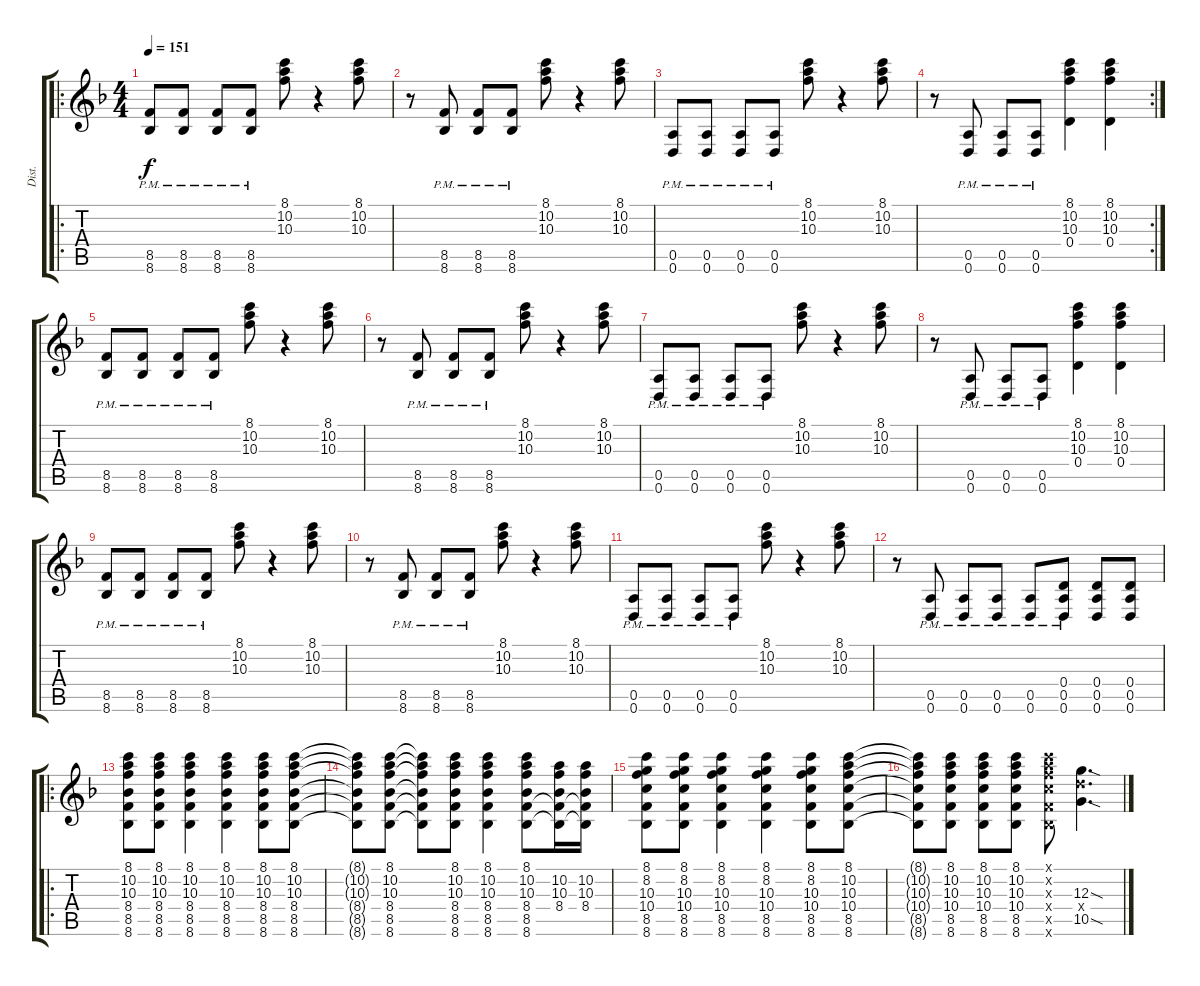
\track ("Dist." "Dist.") {instrument distortionguitar}
\staff {score tabs}
\tuning (E4 B3 G3 D3 A2 D2) {hide}
\ro
\ts (4 4)
\tempo 151
\clef g2
\ks f
(8.5{pm} 8.6{pm}).8{dy f} (8.5{pm} 8.6{pm}).8 (8.5{pm} 8.6{pm}).8 (8.5{pm} 8.6{pm}).8 (8.1 10.2 10.3).8 r.4 (8.1 10.2 10.3).8 |
r.8 (8.5{pm} 8.6{pm}).8 (8.5{pm} 8.6{pm}).8 (8.5{pm} 8.6{pm}).8 (8.1 10.2 10.3).8 r.4 (8.1 10.2 10.3).8 |
(0.5{pm} 0.6{pm}).8 (0.5{pm} 0.6{pm}).8 (0.5{pm} 0.6{pm}).8 (0.5{pm} 0.6{pm}).8 (8.1 10.2 10.3).8 r.4 (8.1 10.2 10.3).8 |
\rc 2
r.8 (0.5{pm} 0.6{pm}).8 (0.5{pm} 0.6{pm}).8 (0.5{pm} 0.6{pm}).8 (8.1 10.2 10.3 0.4).4 (8.1 10.2 10.3 0.4).4 |
(8.5{pm} 8.6{pm}).8 (8.5{pm} 8.6{pm}).8 (8.5{pm} 8.6{pm}).8 (8.5{pm} 8.6{pm}).8 (8.1 10.2 10.3).8 r.4 (8.1 10.2 10.3).8 |
r.8 (8.5{pm} 8.6{pm}).8 (8.5{pm} 8.6{pm}).8 (8.5{pm} 8.6{pm}).8 (8.1 10.2 10.3).8 r.4 (8.1 10.2 10.3).8 |
(0.5{pm} 0.6{pm}).8 (0.5{pm} 0.6{pm}).8 (0.5{pm} 0.6{pm}).8 (0.5{pm} 0.6{pm}).8 (8.1 10.2 10.3).8 r.4 (8.1 10.2 10.3).8 |
r.8 (0.5{pm} 0.6{pm}).8 (0.5{pm} 0.6{pm}).8 (0.5{pm} 0.6{pm}).8 (8.1 10.2 10.3 0.4).4 (8.1 10.2 10.3 0.4).4 |
(8.5{pm} 8.6{pm}).8 (8.5{pm} 8.6{pm}).8 (8.5{pm} 8.6{pm}).8 (8.5{pm} 8.6{pm}).8 (8.1 10.2 10.3).8 r.4 (8.1 10.2 10.3).8 |
r.8 (8.5{pm} 8.6{pm}).8 (8.5{pm} 8.6{pm}).8 (8.5{pm} 8.6{pm}).8 (8.1 10.2 10.3).8 r.4 (8.1 10.2 10.3).8 |
(0.5{pm} 0.6{pm}).8 (0.5{pm} 0.6{pm}).8 (0.5{pm} 0.6{pm}).8 (0.5{pm} 0.6{pm}).8 (8.1 10.2 10.3).8 r.4 (8.1 10.2 10.3).8 |
r.8 (0.5{pm} 0.6{pm}).8 (0.5{pm} 0.6{pm}).8 (0.5{pm} 0.6{pm}).8 (0.5{pm} 0.6{pm}).8 (0.4{pm} 0.5{pm} 0.6{pm}).8 (0.4 0.5 0.6).8 (0.4 0.5 0.6).8 |
\ro
(8.1 10.2 10.3 8.4 8.5 8.6).8 (8.1 10.2 10.3 8.4 8.5 8.6).8 (8.1 10.2 10.3 8.4 8.5 8.6).4 (8.1 10.2 10.3 8.4 8.5 8.6).4 (8.1 10.2 10.3 8.4 8.5 8.6).8 (8.1 10.2 10.3 8.4 8.5 8.6).8 |
(8.1{t} 10.2{t} 10.3{t} 8.4{t} 8.5{t} 8.6{t}).8 (8.1 10.2 10.3 8.4 8.5 8.6).8 (8.1{t} 10.2{t} 10.3{t} 8.4{t} 8.5{t} 8.6{t}).8 (8.1 10.2 10.3 8.4 8.5 8.6).8 (8.1 10.2 10.3 8.4 8.5 8.6).4 (8.1 10.2 10.3 8.4 8.5 8.6).8 (10.2 10.3 8.4 8.5{t} 8.6{t}).16 (10.2 10.3 8.4 8.5{t} 8.6{t}).16 |
(8.1 8.2 10.3 10.4 8.5 8.6).8 (8.1 8.2 10.3 10.4 8.5 8.6).8 (8.1 8.2 10.3 10.4 8.5 8.6).4 (8.1 8.2 10.3 10.4 8.5 8.6).4 (8.1 8.2 10.3 10.4 8.5 8.6).8 (8.1 10.2 10.3 10.4 8.5 8.6).8 |
(8.1{t} 10.2{t} 10.3{t} 10.4{t} 8.5{t} 8.6{t}).8 (8.1 10.2 10.3 10.4 8.5 8.6).8 (8.1 10.2 10.3 10.4 8.5 8.6).8 (8.1 10.2 10.3 10.4 8.5 8.6).8 (8.1{x} 10.2{x} 10.3{x} 10.4{x} 8.5{x} 8.6{x}).8 (12.3{sod} 12.4{x} 10.5{sod}).4{d}
